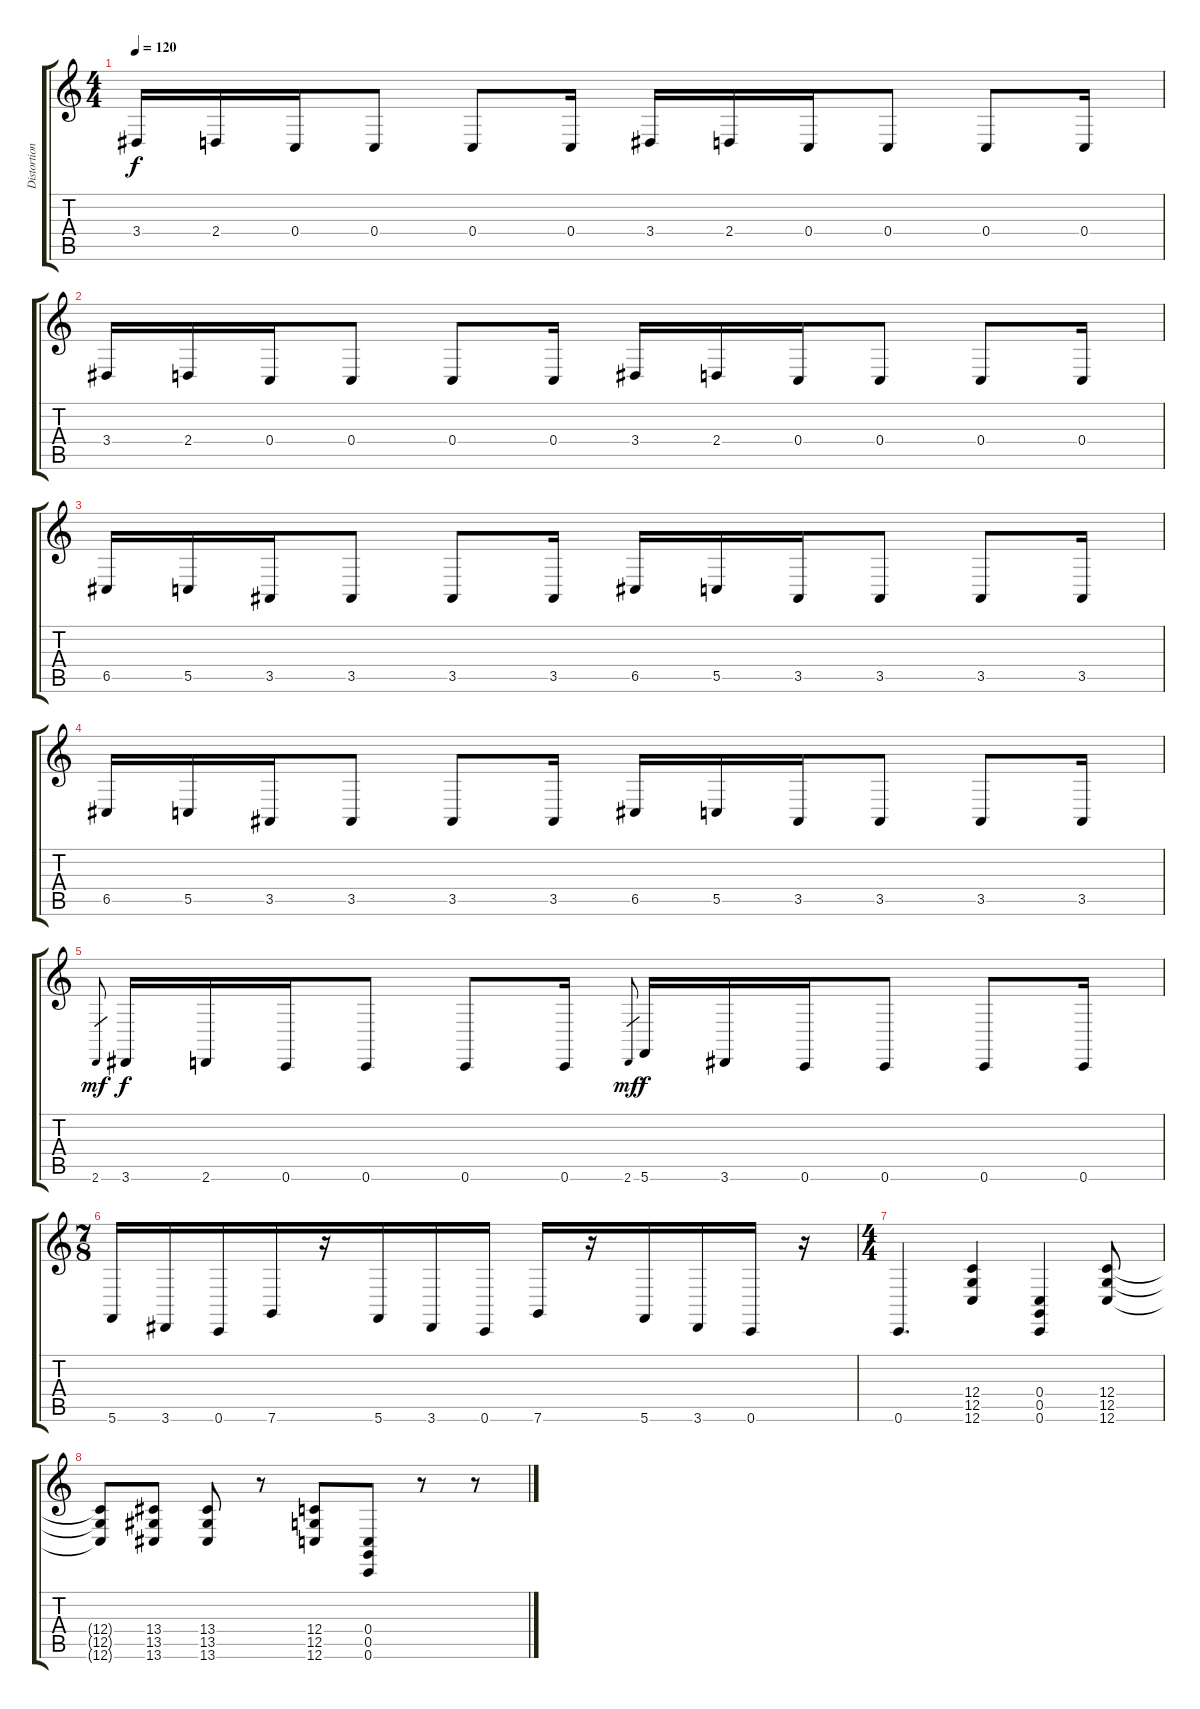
\track ("Distortion Guitar" "Distortion") {instrument synthbrass1}
\staff {score tabs}
\tuning (D4 A3 F3 C3 G2 C2) {hide}
\ts (4 4)
\tempo 120
\clef g2
\ks c
3.4.16{dy f} 2.4.16 0.4.16 0.4.8 0.4.8 0.4.16 3.4.16 2.4.16 0.4.16 0.4.8 0.4.8 0.4.16 |
3.4.16 2.4.16 0.4.16 0.4.8 0.4.8 0.4.16 3.4.16 2.4.16 0.4.16 0.4.8 0.4.8 0.4.16 |
6.5.16 5.5.16 3.5.16 3.5.8 3.5.8 3.5.16 6.5.16 5.5.16 3.5.16 3.5.8 3.5.8 3.5.16 |
6.5.16 5.5.16 3.5.16 3.5.8 3.5.8 3.5.16 6.5.16 5.5.16 3.5.16 3.5.8 3.5.8 3.5.16 |
2.6.8{gr dy mf} 3.6.16{dy f} 2.6.16 0.6.16 0.6.8 0.6.8 0.6.16 2.6.8{gr dy mf} 5.6.16{dy f} 3.6.16 0.6.16 0.6.8 0.6.8 0.6.16 |
\ts (7 8)
5.6.16 3.6.16 0.6.16 7.6.16 r.16 5.6.16 3.6.16 0.6.16 7.6.16 r.16 5.6.16 3.6.16 0.6.16 r.16 |
\ts (4 4)
0.6.4{d} (12.4 12.5 12.6).4 (0.4 0.5 0.6).4 (12.4 12.5 12.6).8 |
(12.4{t} 12.5{t} 12.6{t}).8 (13.4 13.5 13.6).8 (13.4 13.5 13.6).8 r.8 (12.4 12.5 12.6).8 (0.4 0.5 0.6).8 r.8 r.8
